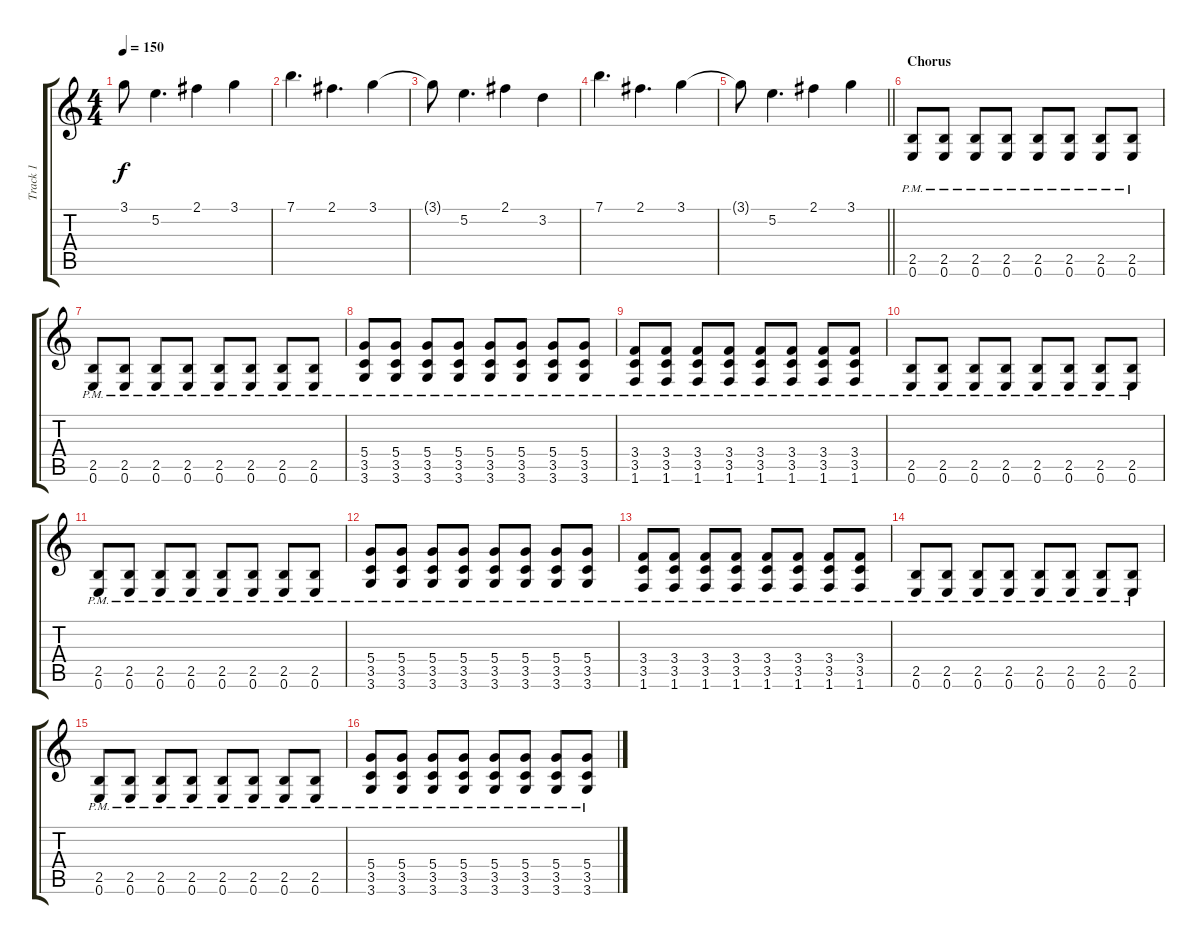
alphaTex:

\track ("Track 1" "Track 1") {instrument distortionguitar}
\staff {score tabs}
\tuning (E4 B3 G3 D3 A2 E2) {hide}
\ts (4 4)
\tempo 150
\clef g2
\ks c
3.1{t}.8{dy f} 5.2.4{d} 2.1.4 3.1.4 |
7.1.4{d} 2.1.4{d} 3.1.4 |
3.1{t}.8 5.2.4{d} 2.1.4 3.2.4 |
7.1.4{d} 2.1.4{d} 3.1.4 |
\barLineRight lightlight
3.1{t}.8 5.2.4{d} 2.1.4 3.1.4 |
\section ("" "Chorus")
(2.5{pm} 0.6{pm}).8 (2.5{pm} 0.6{pm}).8 (2.5{pm} 0.6{pm}).8 (2.5{pm} 0.6{pm}).8 (2.5{pm} 0.6{pm}).8 (2.5{pm} 0.6{pm}).8 (2.5{pm} 0.6{pm}).8 (2.5{pm} 0.6{pm}).8 |
(2.5{pm} 0.6{pm}).8 (2.5{pm} 0.6{pm}).8 (2.5{pm} 0.6{pm}).8 (2.5{pm} 0.6{pm}).8 (2.5{pm} 0.6{pm}).8 (2.5{pm} 0.6{pm}).8 (2.5{pm} 0.6{pm}).8 (2.5{pm} 0.6{pm}).8 |
(5.4{pm} 3.5{pm} 3.6{pm}).8 (5.4{pm} 3.5{pm} 3.6{pm}).8 (5.4{pm} 3.5{pm} 3.6{pm}).8 (5.4{pm} 3.5{pm} 3.6{pm}).8 (5.4{pm} 3.5{pm} 3.6{pm}).8 (5.4{pm} 3.5{pm} 3.6{pm}).8 (5.4{pm} 3.5{pm} 3.6{pm}).8 (5.4{pm} 3.5{pm} 3.6{pm}).8 |
(3.4{pm} 3.5{pm} 1.6{pm}).8 (3.4{pm} 3.5{pm} 1.6{pm}).8 (3.4{pm} 3.5{pm} 1.6{pm}).8 (3.4{pm} 3.5{pm} 1.6{pm}).8 (3.4{pm} 3.5{pm} 1.6{pm}).8 (3.4{pm} 3.5{pm} 1.6{pm}).8 (3.4{pm} 3.5{pm} 1.6{pm}).8 (3.4{pm} 3.5{pm} 1.6{pm}).8 |
(2.5{pm} 0.6{pm}).8 (2.5{pm} 0.6{pm}).8 (2.5{pm} 0.6{pm}).8 (2.5{pm} 0.6{pm}).8 (2.5{pm} 0.6{pm}).8 (2.5{pm} 0.6{pm}).8 (2.5{pm} 0.6{pm}).8 (2.5{pm} 0.6{pm}).8 |
(2.5{pm} 0.6{pm}).8 (2.5{pm} 0.6{pm}).8 (2.5{pm} 0.6{pm}).8 (2.5{pm} 0.6{pm}).8 (2.5{pm} 0.6{pm}).8 (2.5{pm} 0.6{pm}).8 (2.5{pm} 0.6{pm}).8 (2.5{pm} 0.6{pm}).8 |
(5.4{pm} 3.5{pm} 3.6{pm}).8 (5.4{pm} 3.5{pm} 3.6{pm}).8 (5.4{pm} 3.5{pm} 3.6{pm}).8 (5.4{pm} 3.5{pm} 3.6{pm}).8 (5.4{pm} 3.5{pm} 3.6{pm}).8 (5.4{pm} 3.5{pm} 3.6{pm}).8 (5.4{pm} 3.5{pm} 3.6{pm}).8 (5.4{pm} 3.5{pm} 3.6{pm}).8 |
(3.4{pm} 3.5{pm} 1.6{pm}).8 (3.4{pm} 3.5{pm} 1.6{pm}).8 (3.4{pm} 3.5{pm} 1.6{pm}).8 (3.4{pm} 3.5{pm} 1.6{pm}).8 (3.4{pm} 3.5{pm} 1.6{pm}).8 (3.4{pm} 3.5{pm} 1.6{pm}).8 (3.4{pm} 3.5{pm} 1.6{pm}).8 (3.4{pm} 3.5{pm} 1.6{pm}).8 |
(2.5{pm} 0.6{pm}).8 (2.5{pm} 0.6{pm}).8 (2.5{pm} 0.6{pm}).8 (2.5{pm} 0.6{pm}).8 (2.5{pm} 0.6{pm}).8 (2.5{pm} 0.6{pm}).8 (2.5{pm} 0.6{pm}).8 (2.5{pm} 0.6{pm}).8 |
(2.5{pm} 0.6{pm}).8 (2.5{pm} 0.6{pm}).8 (2.5{pm} 0.6{pm}).8 (2.5{pm} 0.6{pm}).8 (2.5{pm} 0.6{pm}).8 (2.5{pm} 0.6{pm}).8 (2.5{pm} 0.6{pm}).8 (2.5{pm} 0.6{pm}).8 |
(5.4{pm} 3.5{pm} 3.6{pm}).8 (5.4{pm} 3.5{pm} 3.6{pm}).8 (5.4{pm} 3.5{pm} 3.6{pm}).8 (5.4{pm} 3.5{pm} 3.6{pm}).8 (5.4{pm} 3.5{pm} 3.6{pm}).8 (5.4{pm} 3.5{pm} 3.6{pm}).8 (5.4{pm} 3.5{pm} 3.6{pm}).8 (5.4{pm} 3.5{pm} 3.6{pm}).8
